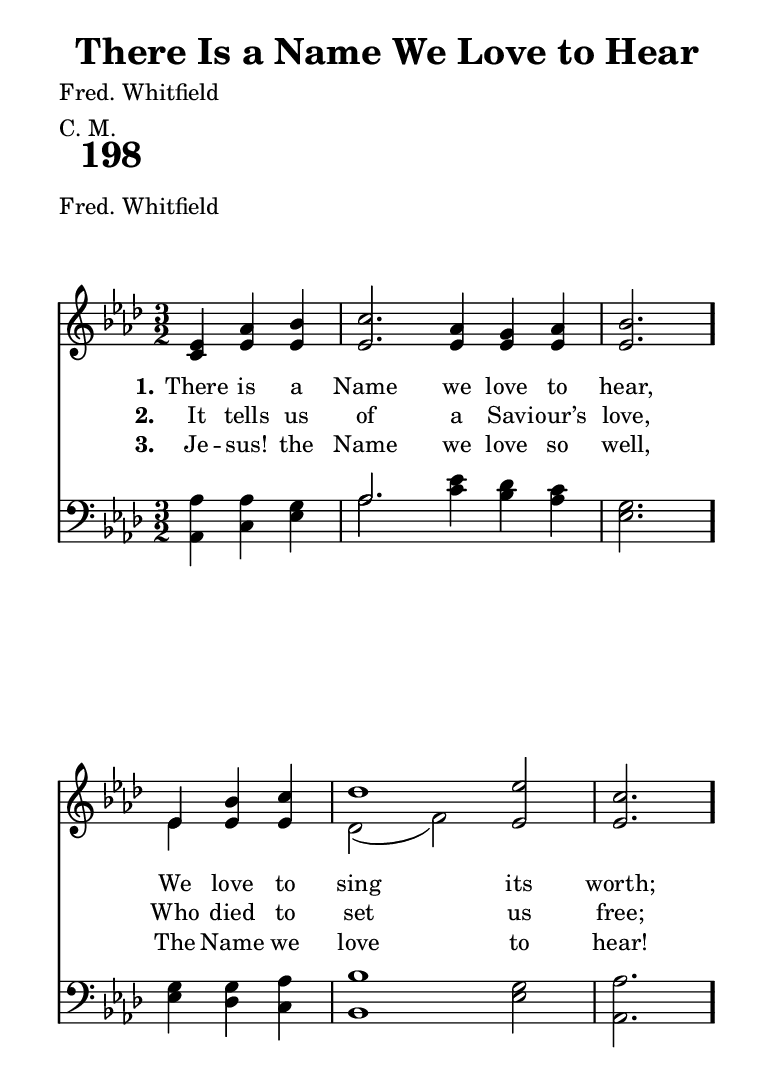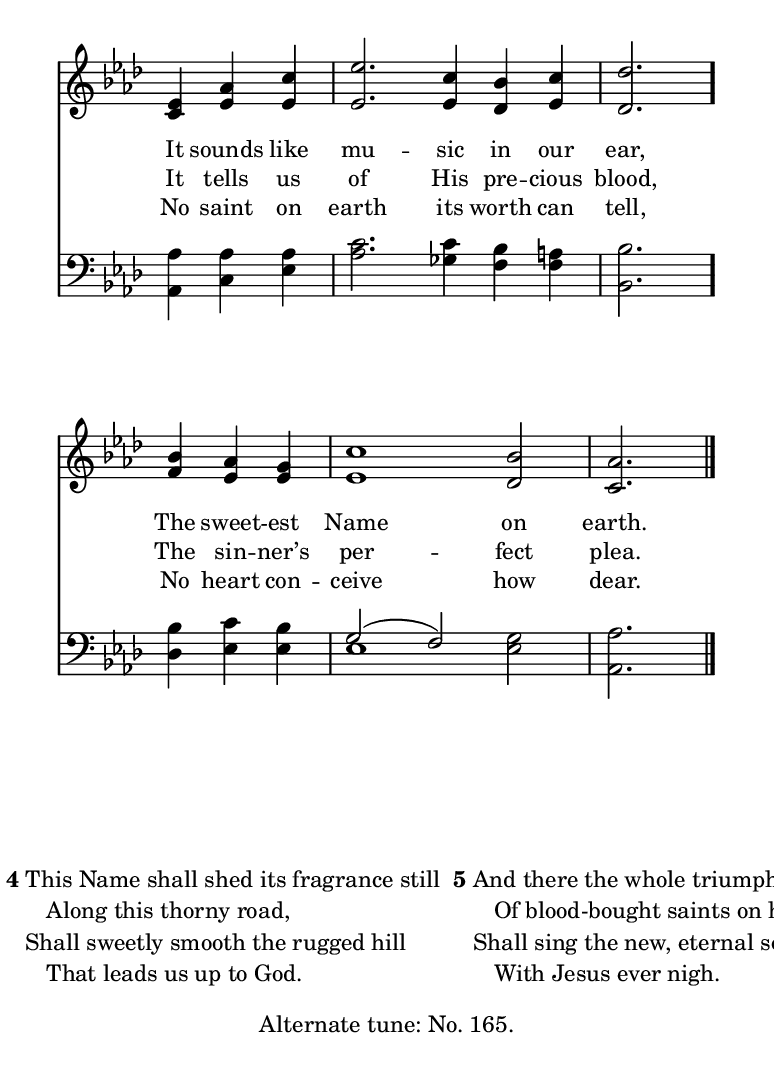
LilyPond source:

\include "common/global.ily"
\paper {
  \include "common/paper.ily"
  ragged-last-bottom = ##t
  systems-per-page = ##f
  % decrease system-to-system padding to fit onto page with next score
  system-system-spacing.padding = 2
  system-system-spacing.basic-distance = 2
  scoreTitleMarkup = \markup {
    \override #'(baseline-skip . 3.5)
    \column {
      \override #'(baseline-skip . 3.5)
      \column {
        \fill-line {
          \huge \larger \larger \bold {
            \concat { "  " \fromproperty #'header:hymnnumber }
            \mytitle
            \null
          }
        }
        \fill-line {
          % less lowering (to save vertical space)
          \lower #1 \fromproperty #'header:poet
          \smaller \bold \mysubtitle
          \lower #1 \fromproperty #'header:composer
        }
      }
    }
  }
}

\header{
  hymnnumber = "198"
  title = "There Is a Name We Love to Hear"
  tunename = "Los Angeles"
  meter = "C. M."
  poet = "Fred. Whitfield"
  composer = ""
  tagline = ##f
}

global = {
  \include "common/overrides.ily"
  \override Staff.TimeSignature.style = #'numbered
  \time 3/2
  \override Score.MetronomeMark.transparent = ##t % hide all fermata changes too
  \tempo 4=120
  \key aes \major
  \partial 2.
  \autoBeamOff
}

notesSoprano = {
\global
\relative c' {

  ees4 aes bes | c2. aes4 g aes | bes2.
  ees,4 bes' c | des1 ees2 | c2.
  ees,4 aes c | ees2. c4 bes c | des2.
  bes4 aes g | c1 bes2 | aes2.

  \bar "|."

}
}

notesAlto = {
\global
\relative e' {

  c4 ees ees | ees2. ees4 ees ees | ees2.
  ees4 ees ees | des2( f) ees | ees2.
  c4 ees ees | ees2. ees4 des ees | des2.
  f4 ees ees | ees1 des2 | c2.

}
}

notesTenor = {
\global
\relative a {

  aes4 aes g | aes2. ees'4 des c | g2.
  g4 g aes | bes1 g2 | aes2.
  aes4 aes aes | c2. c4 bes a | bes2.
  bes4 c bes | g2( f) g2 | aes2.

}
}

notesBass = {
\global
\relative f, {

  aes4 c ees | aes2. c4 bes aes | ees2.
  ees4 des c | bes1 ees2 | aes,2.
  aes4 c ees | aes2. ges4 f f | bes,2.
  des4 ees ees | ees1 ees2 | aes,2.

}
}

wordsA = \lyricmode {
\set stanza = "1."

There is a Name we love to hear, \bar "."
We love to sing its worth; \bar "."
It sounds like mu -- sic in our ear, \bar "."
The sweet -- est Name on earth. \bar "."

}

wordsB = \lyricmode {
\set stanza = "2."

It tells us of a Sav -- iour’s love,
Who died to set us free;
It tells us of His pre -- cious blood,
The sin -- ner’s per -- fect plea.

}

wordsC = \lyricmode {
\set stanza = "3."

Je -- sus! the Name we love so well,
The Name we love to hear!
No saint on earth its worth can tell,
No heart con -- ceive how dear.

}

wordsD = \markuplist {

\line { This Name shall shed its fragrance still }
\line { { \hspace #2 } Along this thorny road, }
\line { Shall sweetly smooth the rugged hill }
\line { { \hspace #2 } That leads us up to God. }

}

wordsE = \markuplist {

\line { And there the whole triumphant throng, }
\line { { \hspace #2 } Of blood-bought saints on high, }
\line { Shall sing the new, eternal song }
\line { { \hspace #2 } With Jesus ever nigh. }

}

\score {
  \context ChoirStaff <<
    \context Staff = upper <<
      \set Staff.autoBeaming = ##f
      \set ChoirStaff.systemStartDelimiter = #'SystemStartBar
      \set ChoirStaff.printPartCombineTexts = ##f
      \partcombine #'(2 . 9) \notesSoprano \notesAlto
      \context NullVoice = sopranos { \voiceOne << \notesSoprano >> }
      \context Lyrics = one   \lyricsto sopranos \wordsA
      \context Lyrics = two   \lyricsto sopranos \wordsB
      \context Lyrics = three \lyricsto sopranos \wordsC
    >>
    \context Staff = men <<
      \set Staff.autoBeaming = ##f
      \clef bass
      \set ChoirStaff.printPartCombineTexts = ##f
      \partcombine #'(2 . 9) \notesTenor \notesBass
    >>
  >>
  \layout {
    \include "common/layout.ily"
  }
  \midi{
    \include "common/midi.ily"
  }
}

\noPageBreak

\markup { \raise #5 \fill-line {
  \hspace #0.1
  \line{ \bold 4 \column { \wordsD } }
  \hspace #0.1
  \line{ \bold 5 \column { \wordsE } }
  \hspace #0.1
} }

\noPageBreak \markup { \vspace #2 \fill-line { \raise #2 \line { Alternate tune: No. 165. } } }

\version "2.19.49"  % necessary for upgrading to future LilyPond versions.

% vi:set et ts=2 sw=2 ai nocindent syntax=lilypond:
